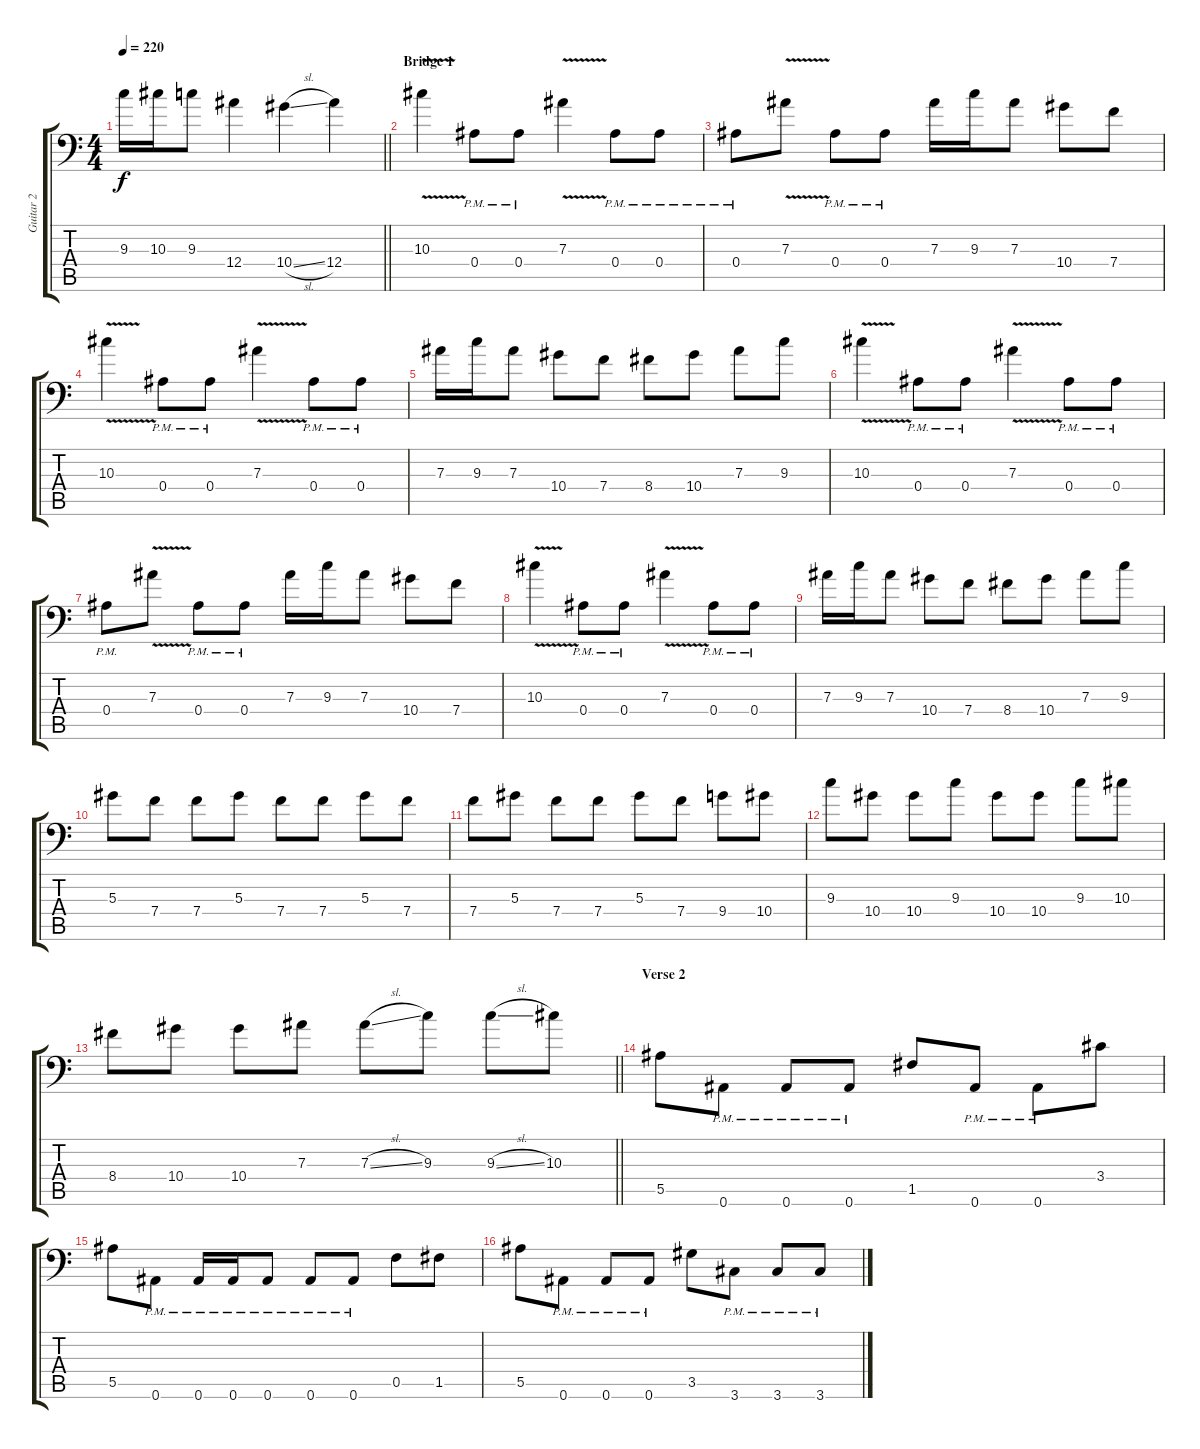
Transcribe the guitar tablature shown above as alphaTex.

\track ("Guitar 2" "Guitar 2") {instrument overdrivenguitar}
\staff {score tabs}
\tuning (C4 G3 Eb3 Bb2 F2 Bb1) {hide}
\ts (4 4)
\tempo 220
\clef f4
\barLineRight lightlight
\ks c
9.3.16{dy f} 10.3.16 9.3.8 12.4.4 10.4{sl}.4 12.4.4 |
\section ("" "Bridge 1")
10.3{v}.4 0.4{pm}.8 0.4{pm}.8 7.3{v}.4 0.4{pm}.8 0.4{pm}.8 |
0.4{pm}.8 7.3{v}.8 0.4{pm}.8 0.4{pm}.8 7.3.16 9.3.16 7.3.8 10.4.8 7.4.8 |
10.3{v}.4 0.4{pm}.8 0.4{pm}.8 7.3{v}.4 0.4{pm}.8 0.4{pm}.8 |
7.3.16 9.3.16 7.3.8 10.4.8 7.4.8 8.4.8 10.4.8 7.3.8 9.3.8 |
10.3{v}.4 0.4{pm}.8 0.4{pm}.8 7.3{v}.4 0.4{pm}.8 0.4{pm}.8 |
0.4{pm}.8 7.3{v}.8 0.4{pm}.8 0.4{pm}.8 7.3.16 9.3.16 7.3.8 10.4.8 7.4.8 |
10.3{v}.4 0.4{pm}.8 0.4{pm}.8 7.3{v}.4 0.4{pm}.8 0.4{pm}.8 |
7.3.16 9.3.16 7.3.8 10.4.8 7.4.8 8.4.8 10.4.8 7.3.8 9.3.8 |
5.3.8 7.4.8 7.4.8 5.3.8 7.4.8 7.4.8 5.3.8 7.4.8 |
7.4.8 5.3.8 7.4.8 7.4.8 5.3.8 7.4.8 9.4.8 10.4.8 |
9.3.8 10.4.8 10.4.8 9.3.8 10.4.8 10.4.8 9.3.8 10.3.8 |
\barLineRight lightlight
8.4.8 10.4.8 10.4.8 7.3.8 7.3{sl}.8 9.3.8 9.3{sl}.8 10.3.8 |
\section ("" "Verse 2")
5.5.8 0.6{pm}.8 0.6{pm}.8 0.6{pm}.8 1.5.8 0.6{pm}.8 0.6{pm}.8 3.4.8 |
5.5.8 0.6{pm}.8 0.6{pm}.16 0.6{pm}.16 0.6{pm}.8 0.6{pm}.8 0.6{pm}.8 0.5.8 1.5.8 |
5.5.8 0.6{pm}.8 0.6{pm}.8 0.6{pm}.8 3.5.8 3.6{pm}.8 3.6{pm}.8 3.6{pm}.8
